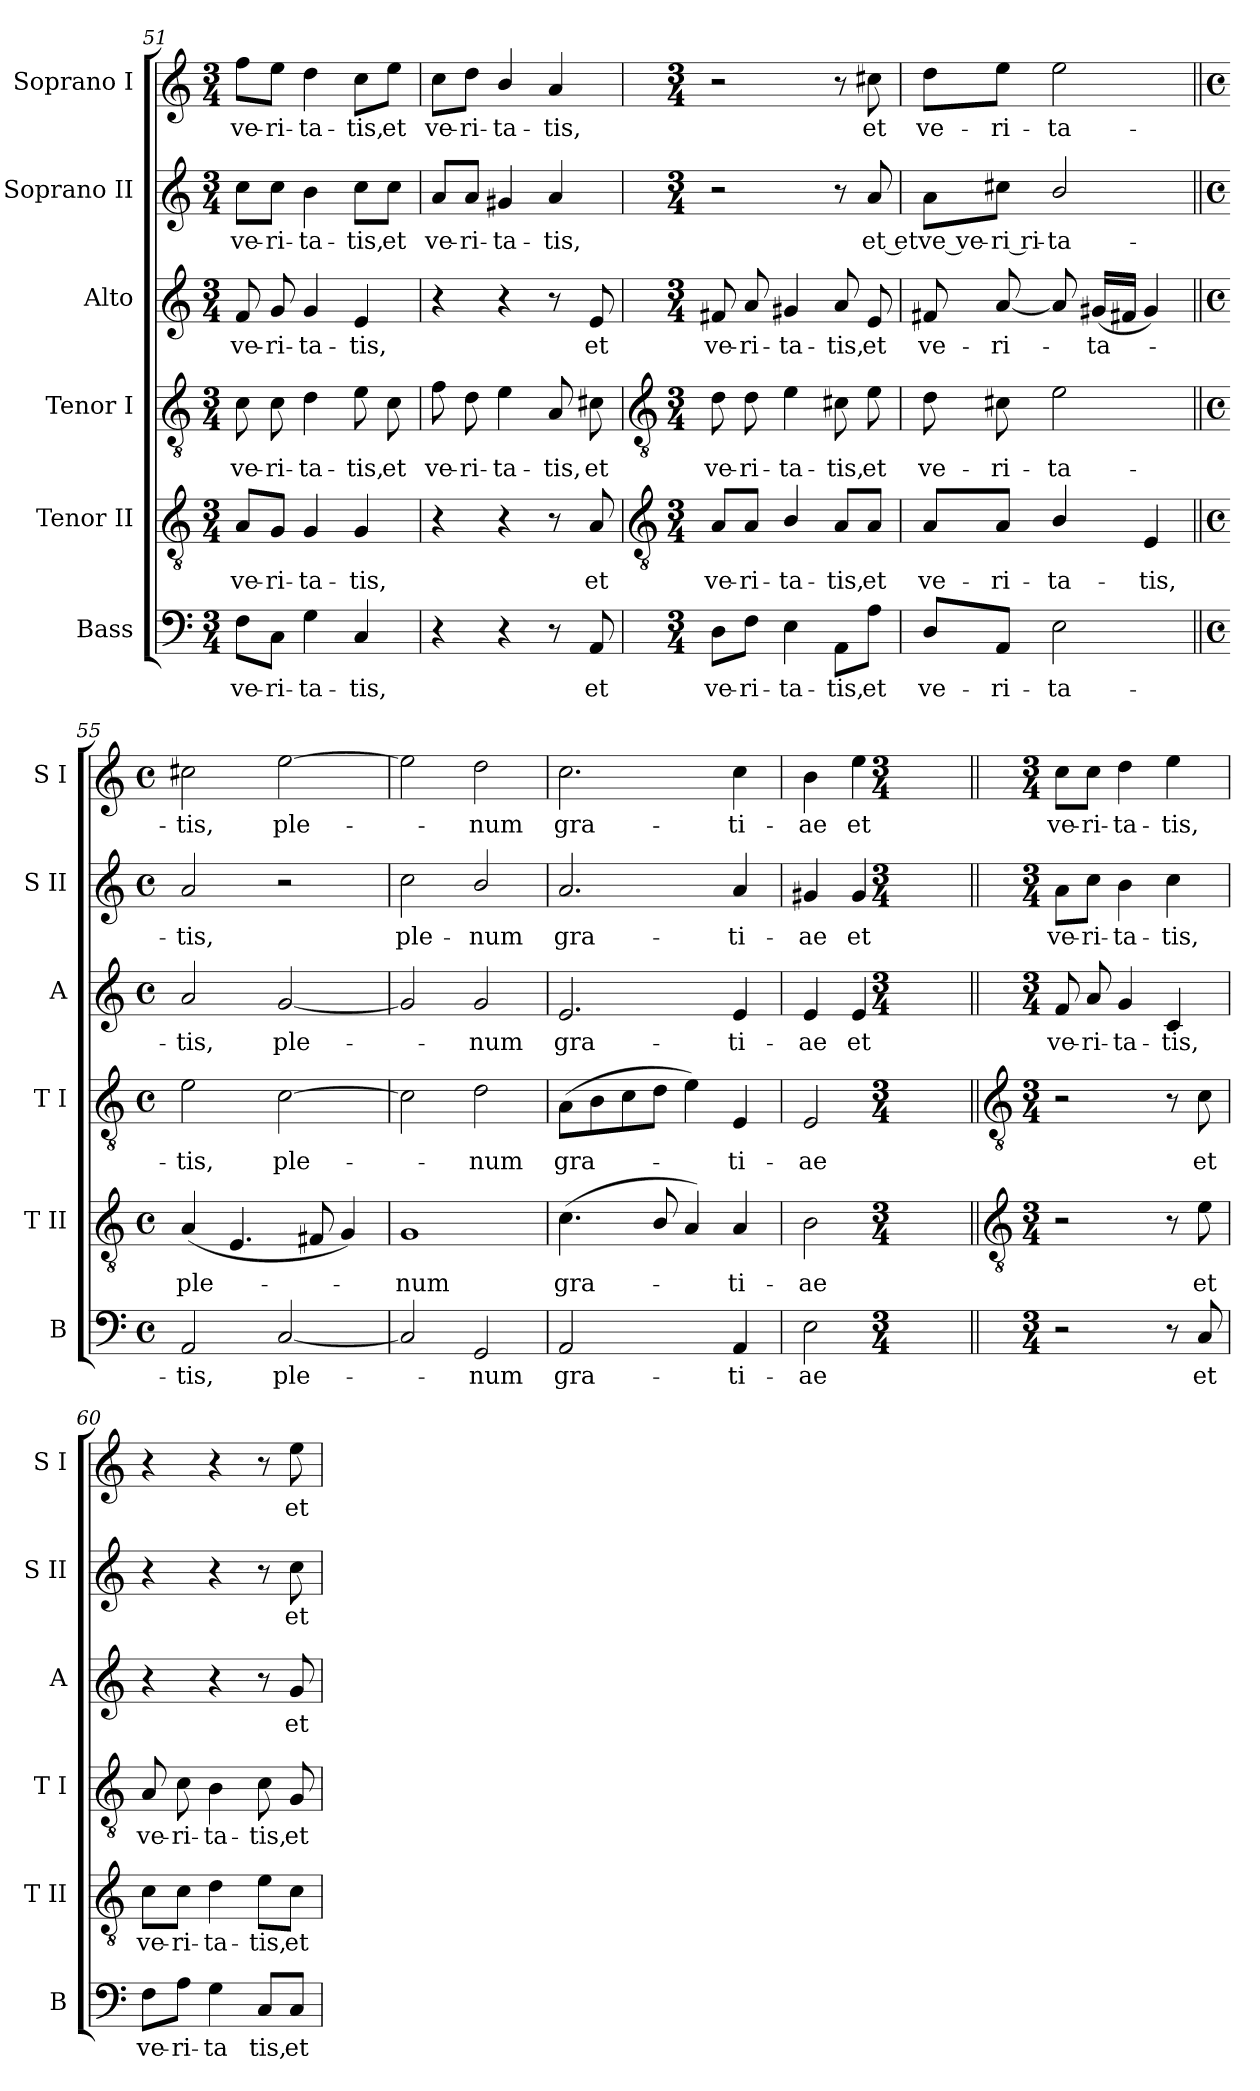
**kern	**text	**kern	**text	**kern	**text	**kern	**text	**kern	**text	**kern	**text
*part6	*part6	*part5	*part5	*part4	*part4	*part3	*part3	*part2	*part2	*part1	*part1
*staff6	*staff6	*staff5	*staff5	*staff4	*staff4	*staff3	*staff3	*staff2	*staff2	*staff1	*staff1
*I"Bass	*	*I"Tenor II	*	*I"Tenor I	*	*I"Alto	*	*I"Soprano II	*	*I"Soprano I	*
*I'B	*	*I'T II	*	*I'T I	*	*I'A	*	*I'S II	*	*I'S I	*
*clefF4	*	*clefGv2	*	*clefGv2	*	*clefG2	*	*clefG2	*	*clefG2	*
*k[]	*	*k[]	*	*k[]	*	*k[]	*	*k[]	*	*k[]	*
*C:	*	*C:	*	*C:	*	*C:	*	*C:	*	*C:	*
*M3/4	*	*M3/4	*	*M3/4	*	*M3/4	*	*M3/4	*	*M3/4	*
=51	=51	=51	=51	=51	=51	=51	=51	=51	=51	=51	=51
!	!LO:LY:b	!	!LO:LY:b	!	!LO:LY:b	!	!LO:LY:b	!	!LO:LY:b	!	!LO:LY:b
8F\L	ve-	8A/L	ve-	8c	ve-	8f	ve-	8cc\L	ve-	8ff\L	ve-
!	!LO:LY:b	!	!LO:LY:b	!	!LO:LY:b	!	!LO:LY:b	!	!LO:LY:b	!	!LO:LY:b
8C\J	-ri-	8G/J	-ri-	8c	-ri-	8g	-ri-	8cc\J	-ri-	8ee\J	-ri-
!	!LO:LY:b	!	!LO:LY:b	!	!LO:LY:b	!	!LO:LY:b	!	!LO:LY:b	!	!LO:LY:b
4G	-ta-	4G	-ta-	4d	-ta-	4g	-ta-	4b	-ta-	4dd	-ta-
!	!LO:LY:b	!	!LO:LY:b	!	!LO:LY:b	!	!LO:LY:b	!	!LO:LY:b	!	!LO:LY:b
4C	-tis,	4G	-tis,	8e	-tis,	4e	-tis,	8cc\L	-tis,	8cc\L	-tis,
!	!	!	!	!	!LO:LY:b	!	!	!	!LO:LY:b	!	!LO:LY:b
.	.	.	.	8c	et	.	.	8cc\J	et	8ee\J	et
=52	=52	=52	=52	=52	=52	=52	=52	=52	=52	=52	=52
!	!	!	!	!	!LO:LY:b	!	!	!	!LO:LY:b	!	!LO:LY:b
4r	.	4r	.	8f	ve-	4r	.	8a/L	ve-	8cc\L	ve-
!	!	!	!	!	!LO:LY:b	!	!	!	!LO:LY:b	!	!LO:LY:b
.	.	.	.	8d	-ri-	.	.	8a/J	-ri-	8dd\J	-ri-
!	!	!	!	!	!LO:LY:b	!	!	!	!LO:LY:b	!	!LO:LY:b
4r	.	4r	.	4e	-ta-	4r	.	4g#X	-ta-	4b/	-ta-
!	!	!	!	!	!LO:LY:b	!	!	!	!LO:LY:b	!	!LO:LY:b
8r	.	8r	.	8A	-tis,	8r	.	4a	-tis,	4a	-tis,
!	!LO:LY:b	!	!LO:LY:b	!	!LO:LY:b	!	!LO:LY:b	!	!	!	!
8AA	et	8A	et	8c#X	et	8e	et	.	.	.	.
!!LO:LB:g=z
=53	=53	=53	=53	=53	=53	=53	=53	=53	=53	=53	=53
*	*	*clefGv2	*	*clefGv2	*	*	*	*	*	*	*
*M3/4	*	*M3/4	*	*M3/4	*	*M3/4	*	*M3/4	*	*M3/4	*
!	!LO:LY:b	!	!LO:LY:b	!	!LO:LY:b	!	!LO:LY:b	!	!	!	!
8D\L	ve-	8A/L	ve-	8d	ve-	8f#X	ve-	2r	.	2r	.
!	!LO:LY:b	!	!LO:LY:b	!	!LO:LY:b	!	!LO:LY:b	!	!	!	!
8F\J	-ri-	8A/J	-ri-	8d	-ri-	8a	-ri-	.	.	.	.
!	!LO:LY:b	!	!LO:LY:b	!	!LO:LY:b	!	!LO:LY:b	!	!	!	!
4E	-ta-	4B/	-ta-	4e	-ta-	4g#X	-ta-	.	.	.	.
!	!LO:LY:b	!	!LO:LY:b	!	!LO:LY:b	!	!LO:LY:b	!	!	!	!
8AA\L	-tis,	8A/L	-tis,	8c#X	-tis,	8a	-tis,	8r	.	8r	.
!	!LO:LY:b	!	!LO:LY:b	!	!LO:LY:b	!	!LO:LY:b	!	!LO:LY:b	!	!LO:LY:b
8A\J	et	8A/J	et	8e	et	8e	et	8a	et et	8cc#X	et
=54	=54	=54	=54	=54	=54	=54	=54	=54	=54	=54	=54
!	!LO:LY:b	!	!LO:LY:b	!	!LO:LY:b	!	!LO:LY:b	!	!LO:LY:b	!	!LO:LY:b
8D/L	ve-	8A/L	ve-	8d	ve-	8f#X	ve-	8a\L	ve ve-	8dd\L	ve-
!	!LO:LY:b	!	!LO:LY:b	!	!LO:LY:b	!	!LO:LY:b	!	!LO:LY:b	!	!LO:LY:b
8AA/J	-ri-	8A/J	-ri-	8c#X	-ri-	[8a	-ri-	8cc#X\J	-ri ri-	8ee\J	-ri-
!	!LO:LY:b	!	!LO:LY:b	!	!LO:LY:b	!	!	!	!LO:LY:b	!	!LO:LY:b
2E	-ta-	4B/	-ta-	2e	-ta-	8a]	.	2b/	-ta-	2ee	-ta-
!	!	!	!	!	!	!	!LO:LY:b	!	!	!	!
.	.	.	.	.	.	(<16g#XLL	ta-	.	.	.	.
.	.	.	.	.	.	16f#XJJ	.	.	.	.	.
!	!	!	!LO:LY:b	!	!	!	!	!	!	!	!
.	.	4E	-tis,	.	.	4g#)	.	.	.	.	.
=55||	=55||	=55||	=55||	=55||	=55||	=55||	=55||	=55||	=55||	=55||	=55||
*M4/4	*	*M4/4	*	*M4/4	*	*M4/4	*	*M4/4	*	*M4/4	*
*met(c)	*	*met(c)	*	*met(c)	*	*met(c)	*	*met(c)	*	*met(c)	*
!	!LO:LY:b	!	!LO:LY:b	!	!LO:LY:b	!	!LO:LY:b	!	!LO:LY:b	!	!LO:LY:b
2AA	-tis,	(<4A	ple-	2e	-tis,	2a	tis,	2a	-tis,	2cc#X	-tis,
.	.	4.E	.	.	.	.	.	.	.	.	.
!	!LO:LY:b	!	!	!	!LO:LY:b	!	!LO:LY:b	!	!	!	!LO:LY:b
[2C	ple-	.	.	[2c	ple-	[2g	ple-	2r	.	[2ee	ple-
.	.	8F#X	.	.	.	.	.	.	.	.	.
.	.	4G)	.	.	.	.	.	.	.	.	.
=56	=56	=56	=56	=56	=56	=56	=56	=56	=56	=56	=56
!	!	!	!LO:LY:b	!	!	!	!	!	!LO:LY:b	!	!
2C]	.	1G	num	2c]	.	2g]	.	2cc	ple-	2ee]	.
!	!LO:LY:b	!	!	!	!LO:LY:b	!	!LO:LY:b	!	!LO:LY:b	!	!LO:LY:b
2GG	num	.	.	2d	num	2g	num	2b/	-num	2dd	num
=57	=57	=57	=57	=57	=57	=57	=57	=57	=57	=57	=57
!	!LO:LY:b	!	!LO:LY:b	!	!LO:LY:b	!	!LO:LY:b	!	!LO:LY:b	!	!LO:LY:b
2AA	gra-	(<4.c	gra-	(>8AL	gra-	2.e	gra-	2.a	gra-	2.cc	gra-
.	.	.	.	8B	.	.	.	.	.	.	.
.	.	.	.	8c	.	.	.	.	.	.	.
.	.	8B/	.	8dJ	.	.	.	.	.	.	.
4ryy	.	4A)	.	4e)	.	.	.	.	.	.	.
!	!LO:LY:b	!	!LO:LY:b	!	!LO:LY:b	!	!LO:LY:b	!	!LO:LY:b	!	!LO:LY:b
4AA	-ti-	4A	ti-	4E	ti-	4e	-ti-	4a	-ti-	4cc	-ti-
=58	=58	=58	=58	=58	=58	=58	=58	=58	=58	=58	=58
!	!LO:LY:b	!	!LO:LY:b	!	!LO:LY:b	!	!LO:LY:b	!	!LO:LY:b	!	!LO:LY:b
2E	-ae	2B	-ae	2E	-ae	4e	-ae	4g#X	-ae	4b	-ae
!	!	!	!	!	!	!	!LO:LY:b	!	!LO:LY:b	!	!LO:LY:b
.	.	.	.	.	.	4e	et	4g#	et	4ee	et
*M3/4	*	*M3/4	*	*M3/4	*	*M3/4	*	*M3/4	*	*M3/4	*
!!LO:LB:g=z
=59||	=59||	=59||	=59||	=59||	=59||	=59||	=59||	=59||	=59||	=59||	=59||
*	*	*clefGv2	*	*clefGv2	*	*	*	*	*	*	*
*M3/4	*	*M3/4	*	*M3/4	*	*M3/4	*	*M3/4	*	*M3/4	*
!	!	!	!	!	!	!	!LO:LY:b	!	!LO:LY:b	!	!LO:LY:b
2r	.	2r	.	2r	.	8f	ve-	8a\L	ve-	8cc\L	ve-
!	!	!	!	!	!	!	!LO:LY:b	!	!LO:LY:b	!	!LO:LY:b
.	.	.	.	.	.	8a	-ri-	8cc\J	-ri-	8cc\J	-ri-
!	!	!	!	!	!	!	!LO:LY:b	!	!LO:LY:b	!	!LO:LY:b
.	.	.	.	.	.	4g	-ta-	4b	-ta-	4dd	-ta-
!	!	!	!	!	!	!	!LO:LY:b	!	!LO:LY:b	!	!LO:LY:b
8r	.	8r	.	8r	.	4c	-tis,	4cc	-tis,	4ee	-tis,
!	!LO:LY:b	!	!LO:LY:b	!	!LO:LY:b	!	!	!	!	!	!
8C	et	8e	et	8c	et	.	.	.	.	.	.
=60	=60	=60	=60	=60	=60	=60	=60	=60	=60	=60	=60
!	!LO:LY:b	!	!LO:LY:b	!	!LO:LY:b	!	!	!	!	!	!
8F\L	ve-	8c\L	ve-	8A	ve-	4r	.	4r	.	4r	.
!	!LO:LY:b	!	!LO:LY:b	!	!LO:LY:b	!	!	!	!	!	!
8A\J	-ri-	8c\J	-ri-	8c	-ri-	.	.	.	.	.	.
!	!LO:LY:b	!	!LO:LY:b	!	!LO:LY:b	!	!	!	!	!	!
4G	-ta­	4d	-ta-	4B	-ta-	4r	.	4r	.	4r	.
!	!LO:LY:b	!	!LO:LY:b	!	!LO:LY:b	!	!	!	!	!	!
8C/L	tis,	8e\L	-tis,	8c	-tis,	8r	.	8r	.	8r	.
!	!LO:LY:b	!	!LO:LY:b	!	!LO:LY:b	!	!LO:LY:b	!	!LO:LY:b	!	!LO:LY:b
8C/J	et	8c\J	et	8G	et	8g	et	8cc	et	8ee	et
=	=	=	=	=	=	=	=	=	=	=	=
*-	*-	*-	*-	*-	*-	*-	*-	*-	*-	*-	*-
